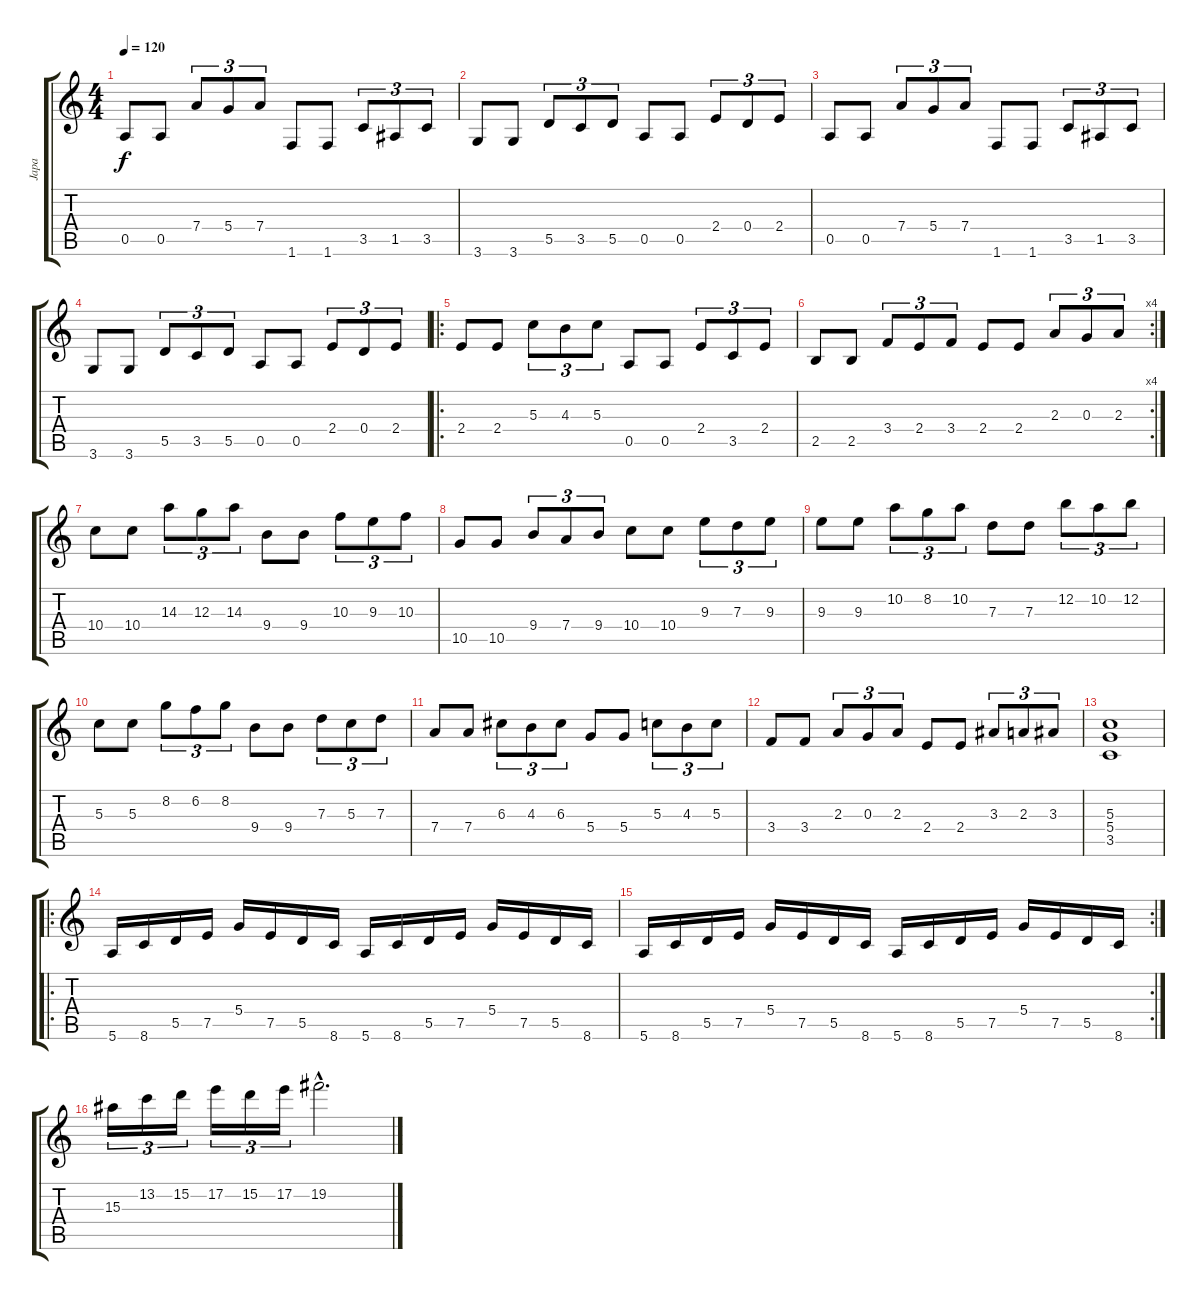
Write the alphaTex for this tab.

\track ("Japa" "Japa") {instrument overdrivenguitar}
\staff {score tabs}
\tuning (E4 B3 G3 D3 A2 E2) {hide}
\ts (4 4)
\tempo 120
\clef g2
\ks c
0.5.8{dy f} 0.5.8 7.4.8{tu (3 2)} 5.4.8{tu (3 2)} 7.4.8{tu (3 2)} 1.6.8 1.6.8 3.5.8{tu (3 2)} 1.5.8{tu (3 2)} 3.5.8{tu (3 2)} |
3.6.8 3.6.8 5.5.8{tu (3 2)} 3.5.8{tu (3 2)} 5.5.8{tu (3 2)} 0.5.8 0.5.8 2.4.8{tu (3 2)} 0.4.8{tu (3 2)} 2.4.8{tu (3 2)} |
0.5.8 0.5.8 7.4.8{tu (3 2)} 5.4.8{tu (3 2)} 7.4.8{tu (3 2)} 1.6.8 1.6.8 3.5.8{tu (3 2)} 1.5.8{tu (3 2)} 3.5.8{tu (3 2)} |
3.6.8 3.6.8 5.5.8{tu (3 2)} 3.5.8{tu (3 2)} 5.5.8{tu (3 2)} 0.5.8 0.5.8 2.4.8{tu (3 2)} 0.4.8{tu (3 2)} 2.4.8{tu (3 2)} |
\ro
2.4.8 2.4.8 5.3.8{tu (3 2)} 4.3.8{tu (3 2)} 5.3.8{tu (3 2)} 0.5.8 0.5.8 2.4.8{tu (3 2)} 3.5.8{tu (3 2)} 2.4.8{tu (3 2)} |
\rc 4
2.5.8 2.5.8 3.4.8{tu (3 2)} 2.4.8{tu (3 2)} 3.4.8{tu (3 2)} 2.4.8 2.4.8 2.3.8{tu (3 2)} 0.3.8{tu (3 2)} 2.3.8{tu (3 2)} |
10.4.8 10.4.8 14.3.8{tu (3 2)} 12.3.8{tu (3 2)} 14.3.8{tu (3 2)} 9.4.8 9.4.8 10.3.8{tu (3 2)} 9.3.8{tu (3 2)} 10.3.8{tu (3 2)} |
10.5.8 10.5.8 9.4.8{tu (3 2)} 7.4.8{tu (3 2)} 9.4.8{tu (3 2)} 10.4.8 10.4.8 9.3.8{tu (3 2)} 7.3.8{tu (3 2)} 9.3.8{tu (3 2)} |
9.3.8 9.3.8 10.2.8{tu (3 2)} 8.2.8{tu (3 2)} 10.2.8{tu (3 2)} 7.3.8 7.3.8 12.2.8{tu (3 2)} 10.2.8{tu (3 2)} 12.2.8{tu (3 2)} |
5.3.8 5.3.8 8.2.8{tu (3 2)} 6.2.8{tu (3 2)} 8.2.8{tu (3 2)} 9.4.8 9.4.8 7.3.8{tu (3 2)} 5.3.8{tu (3 2)} 7.3.8{tu (3 2)} |
7.4.8 7.4.8 6.3.8{tu (3 2)} 4.3.8{tu (3 2)} 6.3.8{tu (3 2)} 5.4.8 5.4.8 5.3.8{tu (3 2)} 4.3.8{tu (3 2)} 5.3.8{tu (3 2)} |
3.4.8 3.4.8 2.3.8{tu (3 2)} 0.3.8{tu (3 2)} 2.3.8{tu (3 2)} 2.4.8 2.4.8 3.3.8{tu (3 2)} 2.3.8{tu (3 2)} 3.3.8{tu (3 2)} |
(5.3 5.4 3.5).1 |
\ro
5.6.16 8.6.16 5.5.16 7.5.16 5.4.16 7.5.16 5.5.16 8.6.16 5.6.16 8.6.16 5.5.16 7.5.16 5.4.16 7.5.16 5.5.16 8.6.16 |
\rc 2
5.6.16 8.6.16 5.5.16 7.5.16 5.4.16 7.5.16 5.5.16 8.6.16 5.6.16 8.6.16 5.5.16 7.5.16 5.4.16 7.5.16 5.5.16 8.6.16 |
15.3.16{tu (3 2)} 13.2.16{tu (3 2)} 15.2.16{tu (3 2)} 17.2.16{tu (3 2)} 15.2.16{tu (3 2)} 17.2.16{tu (3 2)} 19.2{hac}.2{d}
